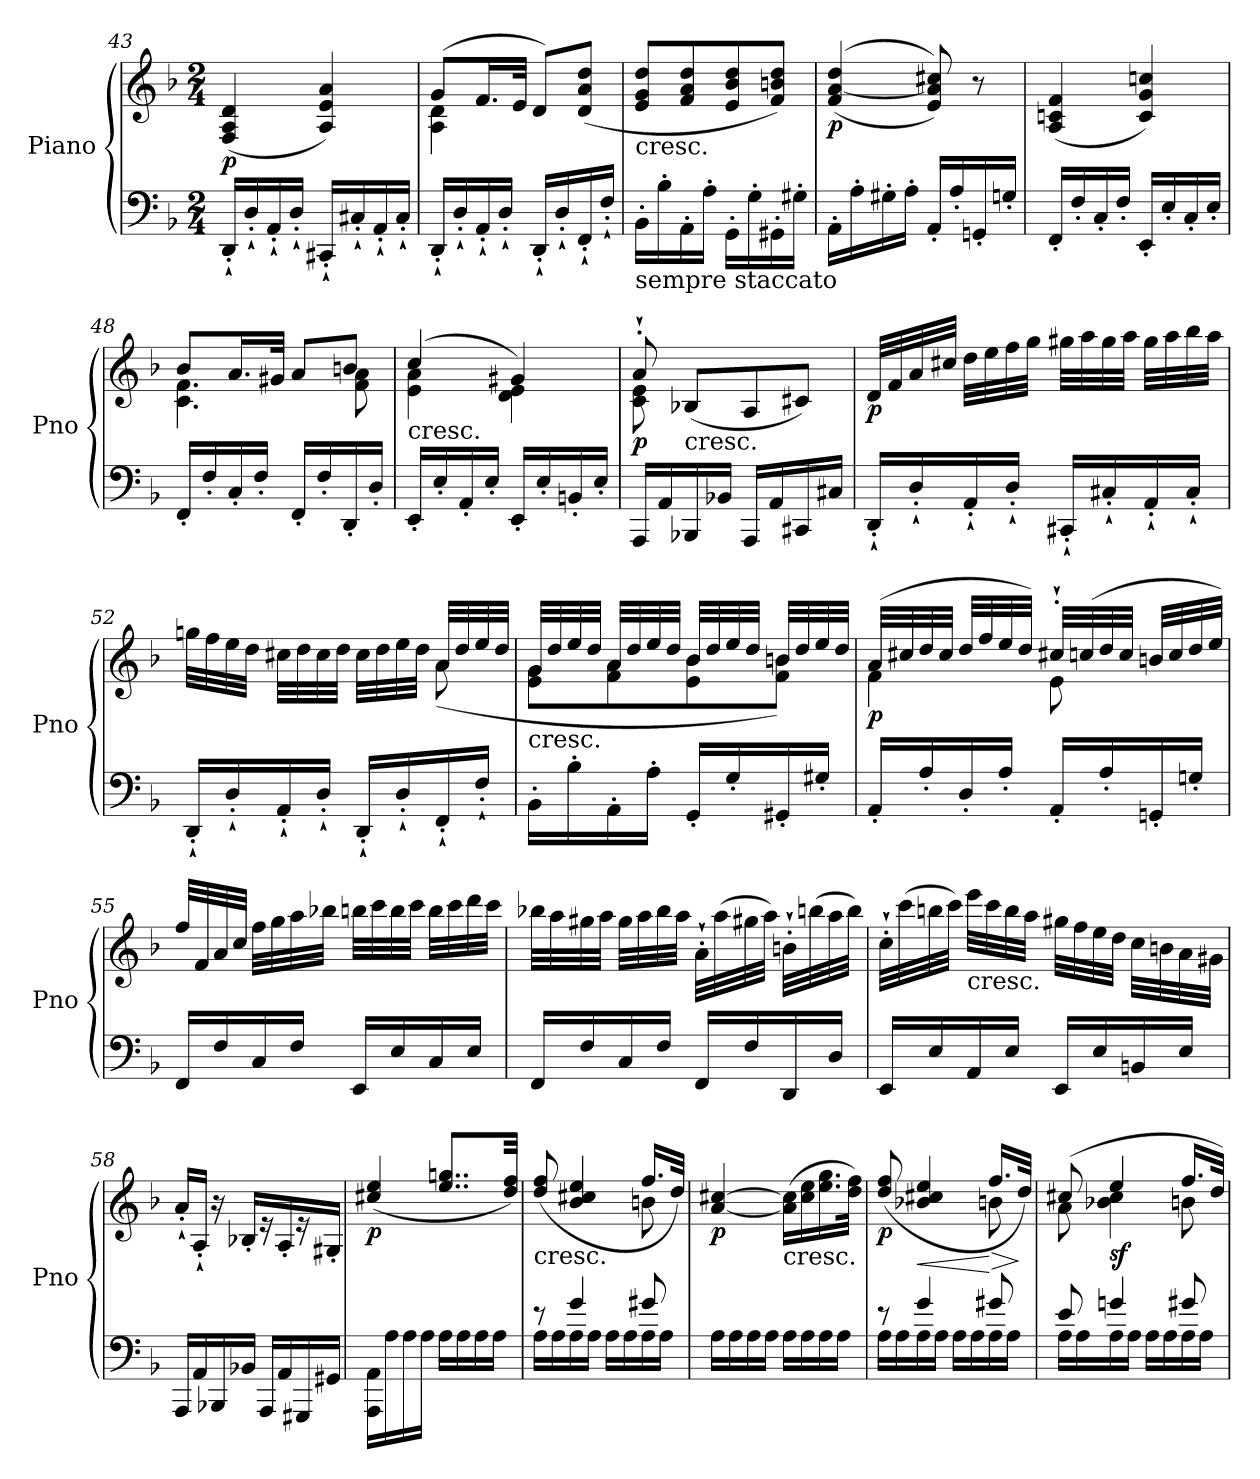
**kern	**kern	**dynam
*part1	*part1	*part1
*staff2	*staff1	*staff1/2
*I"Piano	*	*
*I'Pno	*	*
*clefF4	*clefG2	*
*k[b-]	*k[b-]	*
*F:	*F:	*
*M2/4	*M2/4	*
=43	=43	=43
!	!	!LO:DY:b
16DD`'/LL	(4F/ 4A/ 4d/	p
16D`'/	.	.
16AA`'/	.	.
16D`'/JJ	.	.
16CC#X`'/LL	4A/ 4e/ 4a/)	.
16C#X`'/	.	.
16AA`'/	.	.
16C#`'/JJ	.	.
!!LO:PB:g=z
=44	=44	=44
*	*^	*
16DD`'/LL	(8g/L	4A\ 4d\	.
16D`'/	.	.	.
16AA`'/	16.f/L	.	.
16D`'/JJ	.	.	.
.	32e/JJk	.	.
16DD`'/LL	8d/L)	4ryy	.
16D`'/	.	.	.
16FF`'/	(8d/ 8a/ 8dd/J	.	.
16F`'/JJ	.	.	.
*	*v	*v	*
=45	=45	=45
!	!LO:TX:b:t=cresc.	!
!LO:TX:b:t=sempre staccato	!	!
16BB-'\LL	8e/ 8g/ 8dd/L	.
16B-'\	.	.
16AA'\	8f/ 8a/ 8dd/	.
16A'\JJ	.	.
16GG'\LL	8e/ 8b-/ 8dd/	.
16G'\	.	.
16GG#X'\	8f/ 8bn/ 8dd/J)	.
16G#X'\JJ	.	.
=46	=46	=46
!	!	!LO:DY:b
16AA'\LL	((4f/ [4a/ 4dd/	p
16A'\	.	.
16G#X'\	.	.
16A'\JJ	.	.
16AA'/LL	8e/ 8a/] 8cc#X/))	.
16A'/	.	.
16GGn'/	8r	.
16Gn'/JJ	.	.
=47	=47	=47
16FF'/LL	(4A/ 4cn/ 4f/	.
16F'/	.	.
16C'/	.	.
16F'/JJ	.	.
16EE'/LL	4c/ 4g/ 4ccn/)	.
16E'/	.	.
16C'/	.	.
16E'/JJ	.	.
=48	=48	=48
*	*^	*
16FF'/LL	8b-/L	4.c\ 4.f\	.
16F'/	.	.	.
16C'/	16.a/L	.	.
16F'/JJ	.	.	.
.	32g#X/JJk	.	.
16FF'/LL	8a/L	.	.
16F'/	.	.	.
16DD'/	8bn/J	8f\ 8a\	.
16D'/JJ	.	.	.
!!LO:LB:g=z	!!
=49	=49	=49	=49
!LO:TX:a:t=cresc.	!	!	!
16EE'/LL	(4cc/	4e\ 4a\	.
16E'/	.	.	.
16AA'/	.	.	.
16E'/JJ	.	.	.
16EE'/LL	4g#X/)	4d\ 4e\	.
16E'/	.	.	.
16BBn'/	.	.	.
16E'/JJ	.	.	.
=50	=50	=50	=50
!	!	!	!LO:DY:b
16AAA/LL	8a`'/	8c\ 8e\	p
16AA/	.	.	.
!	!LO:TX:b:t=cresc.	!	!
16BBB-X/	(8B-X/L	4.ryy	.
16BB-X/JJ	.	.	.
16AAA/LL	8A/	.	.
16AA/	.	.	.
16CC#X/	8c#X/J)	.	.
16C#X/JJ	.	.	.
*	*v	*v	*
=51	=51	=51
!	!	!LO:DY:b
16DD`'/LL	32d/LLL	p
.	32f/	.
16D`'/	32a/	.
.	32cc#X/JJJ	.
16AA`'/	32dd\LLL	.
.	32ee\	.
16D`'/JJ	32ff\	.
.	32gg\JJJ	.
16CC#X`'/LL	32gg#X\LLL	.
.	32aa\	.
16C#X`'/	32gg#\	.
.	32aa\JJJ	.
16AA`'/	32gg#\LLL	.
.	32aa\	.
16C#`'/JJ	32bb-\	.
.	32aa\JJJ	.
=52	=52	=52
*	*^	*
16DD`'/LL	32ggn\LLL	4.ryy	.
.	32ff\	.	.
16D`'/	32ee\	.	.
.	32dd\JJJ	.	.
16AA`'/	32cc#X\LLL	.	.
.	32dd\	.	.
16D`'/JJ	32cc#\	.	.
.	32dd\JJJ	.	.
16DD`'/LL	32cc#\LLL	.	.
.	32dd\	.	.
16D`'/	32ee\	.	.
.	32dd\JJJ	.	.
16FF`'/	32a/LLL	(8a\	.
.	32dd/	.	.
16F`'/JJ	32ee/	.	.
.	32dd/JJJ	.	.
!!LO:LB:g=z	!!
=53	=53	=53	=53
!LO:TX:a:t=cresc.	!	!	!
16BB-'\LL	32g/LLL	8e\ 8g\L	.
.	32dd/	.	.
16B-'\	32ee/	.	.
.	32dd/JJJ	.	.
16AA'\	32a/LLL	8f\ 8a\	.
.	32dd/	.	.
16A'\JJ	32ee/	.	.
.	32dd/JJJ	.	.
16GG'/LL	32b-/LLL	8e\ 8b-\	.
.	32dd/	.	.
16G'/	32ee/	.	.
.	32dd/JJJ	.	.
16GG#X'/	32bn/LLL	8f\ 8b\J)	.
.	32dd/	.	.
16G#X'/JJ	32ee/	.	.
.	32dd/JJJ	.	.
=54	=54	=54	=54
!	!	!	!LO:DY:b
16AA'/LL	(32a/LLL	4f\	p
.	32cc#X/	.	.
16A'/	32dd/	.	.
.	32cc#/JJJ	.	.
16D'/	32dd/LLL	.	.
.	32ff/	.	.
16A'/JJ	32ee/	.	.
.	32dd/JJJ)	.	.
16AA'/LL	32cc#X`'/LLL	8e\	.
.	(32ccn/	.	.
16A'/	32dd/	.	.
.	32cc/JJJ	.	.
16GGn'/	32bn/LLL	8ryy	.
.	32cc/	.	.
16Gn'/JJ	32dd/	.	.
.	32ee/JJJ)	.	.
*	*v	*v	*
=55	=55	=55
16FF/LL	32ff/LLL	.
.	32f/	.
16F/	32a/	.
.	32cc/JJJ	.
16C/	32ff\LLL	.
.	32gg\	.
16F/JJ	32aa\	.
.	32bb-X\JJJ	.
16EE/LL	32bbn\LLL	.
.	32ccc\	.
16E/	32bb\	.
.	32ccc\JJJ	.
16C/	32bb\LLL	.
.	32ccc\	.
16E/JJ	32ddd\	.
.	32ccc\JJJ	.
!!LO:LB:g=z
=56	=56	=56
16FF/LL	32bb-X\LLL	.
.	32aa\	.
16F/	32gg#X\	.
.	32aa\JJJ	.
16C/	32gg#\LLL	.
.	32aa\	.
16F/JJ	32bb-\	.
.	32aa\JJJ	.
16FF/LL	32a`'\LLL	.
.	(32aa\	.
16F/	32gg#X\	.
.	32aa\JJJ)	.
16DD/	32bn`'\LLL	.
.	(32bbn\	.
16D/JJ	32aa\	.
.	32bb\JJJ)	.
=57	=57	=57
16EE/LL	32cc`'\LLL	.
.	(32ccc\	.
16E/	32bbn\	.
.	32ccc\JJJ)	.
!	!LO:TX:b:t=cresc.	!
16AA/	32eee\LLL	.
.	32ccc\	.
16E/JJ	32bb\	.
.	32aa\JJJ	.
16EE/LL	32gg#X\LLL	.
.	32ff\	.
16E/	32ee\	.
.	32dd\JJJ	.
16BBn/	32cc\LLL	.
.	32bn\	.
16E/JJ	32a\	.
.	32g#X\JJJ	.
=58	=58	=58
*	*^	*
16AAA/LL	16a`'/LL	8.ryy	.
16AA/	16A`'/JJ	.	.
16BBB-X/	16r	.	.
16BB-X/JJ	16ryy	16B-X'/LL	.
16AAA/LL	16re	16ryy	.
16AA/	16ryy	16A'/	.
16GGG#X/	16re	16ryy	.
16GG#X/JJ	16ryy	16G#X'/JJ	.
!!LO:LB:g=z
=59	=59	=59	=59
!	!	!	!LO:DY:b
*	*v	*v	*
16AAA\ 16AA\LL	(4cc#X/ 4ee/	p
16A\	.	.
16A\	.	.
16A\JJ	.	.
16A\LL	8..ee/ 8..ggn/L	.
16A\	.	.
16A\	.	.
16A\JJ	.	.
.	32dd/ 32ff/Jkk)	.
=60	=60	=60
*^	*^	*
!	!	!LO:TX:b:t=cresc.	!	!
8re	16A\LL	(8dd/ 8ff/	4.ryy	.
.	16A\	.	.	.
4g/	16A\	4b-/ 4cc#X/ 4ee/	.	.
.	16A\JJ	.	.	.
.	16A\LL	.	.	.
.	16A\	.	.	.
8g#X/	16A\	16.ff/LL	8bn\	.
.	16A\JJ	.	.	.
.	.	32dd/JJk)	.	.
*v	*v	*	*	*
*	*v	*v	*
=61	=61	=61
!	!	!LO:DY:b
16A\LL	[4a/ [4cc#X/	p
16A\	.	.
16A\	.	.
16A\JJ	.	.
!	!LO:TX:b:t=cresc.	!
16A\LL	(16a\] 16cc#\]LL	.
16A\	16cc#\ 16ee\	.
16A\	16.ee\ 16.gg\	.
16A\JJ	.	.
.	32dd\ 32ff\JJk)	.
=62	=62	=62
*^	*^	*
!	!	!	!	!LO:DY:b
8re	16A\LL	(8dd/ 8ff/	4.ryy	p
.	16A\	.	.	.
!	!	!	!	!LO:HP:b
4g/	16A\	4b-X/ 4cc#X/ 4ee/	.	<
.	16A\JJ	.	.	.
.	16A\LL	.	.	.
.	16A\	.	.	.
!	!	!	!	!LO:HP:n=1:b
8g#X/	16A\	16.ff/LL	8bn\	[ >
.	16A\JJ	.	.	.
.	.	32dd/JJk)	.	]
=63	=63	=63	=63	=63
8e/	16A\LL	(8cc#X/	8a\	.
.	16A\	.	.	.
!	!	!	!	!LO:DY:b
4gn/	16A\	4ee/	4b-X\ 4cc#\	sf
.	16A\JJ	.	.	.
.	16A\LL	.	.	.
.	16A\	.	.	.
8g#X/	16A\	16.ff/LL	8bn\	.
.	16A\JJ	.	.	.
.	.	32dd/JJk)	.	.
*v	*v	*	*	*
*	*v	*v	*
=	=	=
*-	*-	*-
